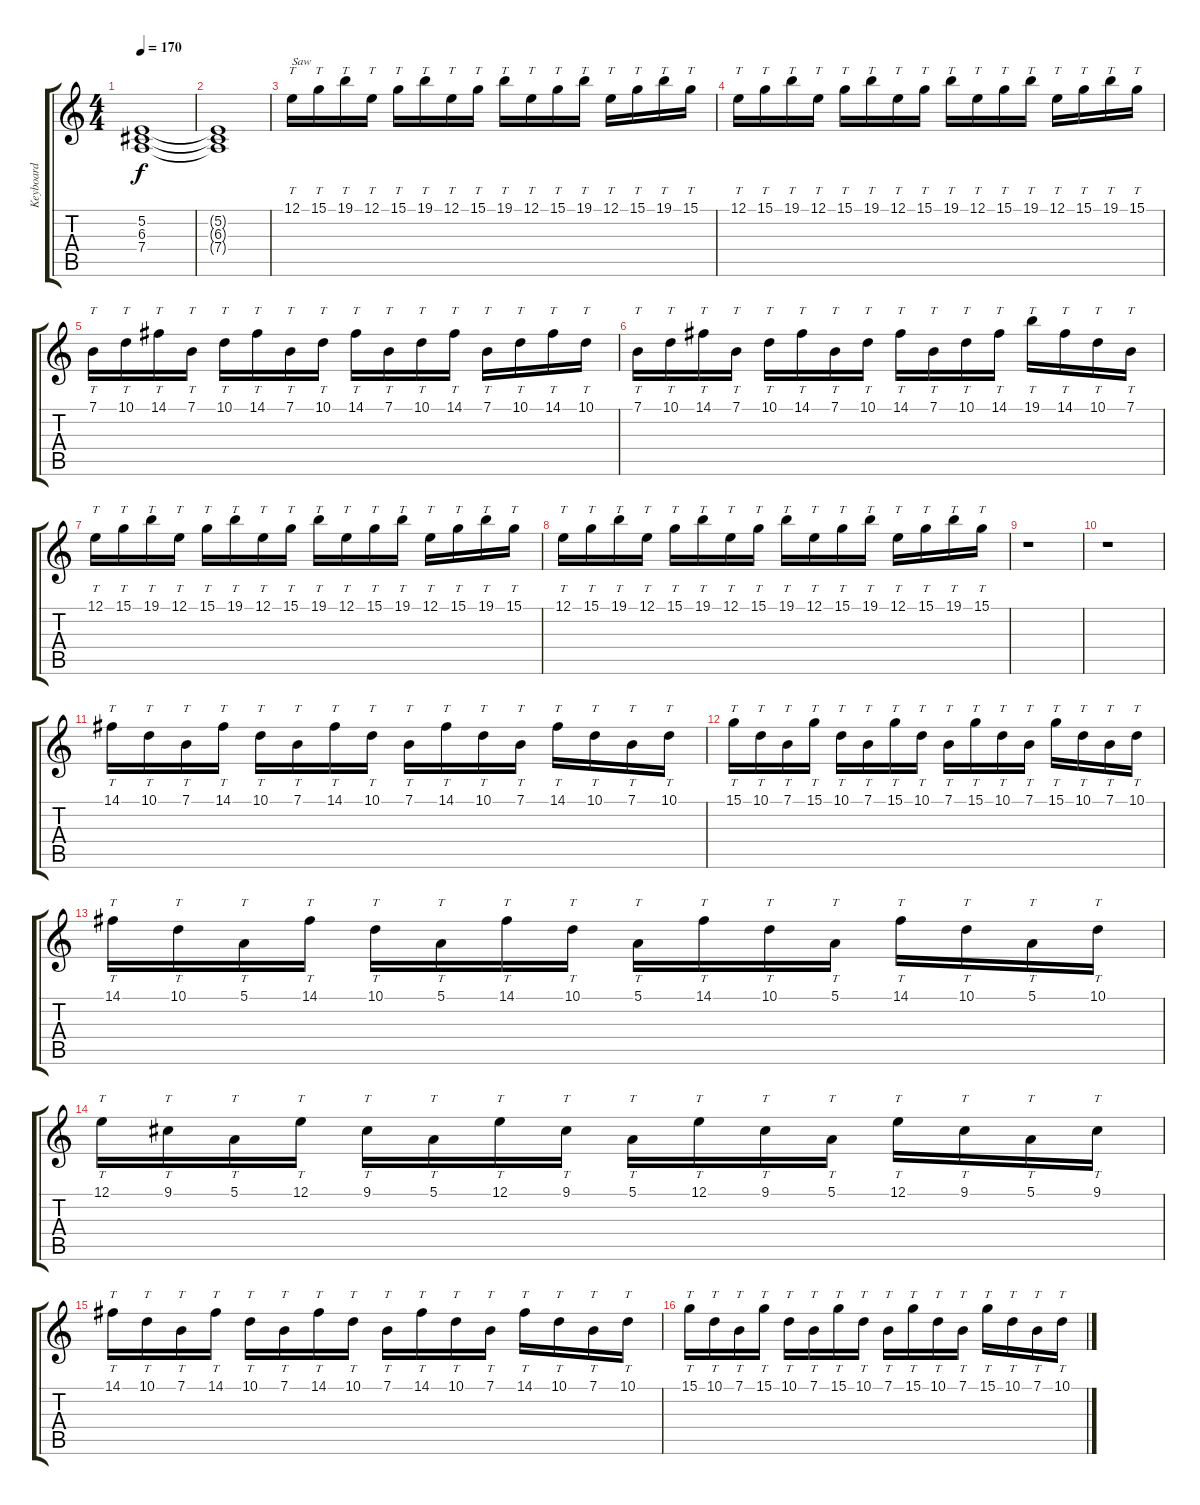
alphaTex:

\track ("Keyboard" "Keyboard") {instrument lead2sawtooth}
\staff {score tabs}
\tuning (E4 B3 G3 D3 A2 D2) {hide}
\ts (4 4)
\tempo 170
\clef g2
\ks c
(5.2 6.3 7.4).1{dy f} |
(5.2{t} 6.3{t} 7.4{t}).1 |
12.1.16{tt txt "Saw" instrument lead2sawtooth} 15.1.16{tt} 19.1.16{tt} 12.1.16{tt} 15.1.16{tt} 19.1.16{tt} 12.1.16{tt} 15.1.16{tt} 19.1.16{tt} 12.1.16{tt} 15.1.16{tt} 19.1.16{tt} 12.1.16{tt} 15.1.16{tt} 19.1.16{tt} 15.1.16{tt} |
12.1.16{tt} 15.1.16{tt} 19.1.16{tt} 12.1.16{tt} 15.1.16{tt} 19.1.16{tt} 12.1.16{tt} 15.1.16{tt} 19.1.16{tt} 12.1.16{tt} 15.1.16{tt} 19.1.16{tt} 12.1.16{tt} 15.1.16{tt} 19.1.16{tt} 15.1.16{tt} |
7.1.16{tt} 10.1.16{tt} 14.1.16{tt} 7.1.16{tt} 10.1.16{tt} 14.1.16{tt} 7.1.16{tt} 10.1.16{tt} 14.1.16{tt} 7.1.16{tt} 10.1.16{tt} 14.1.16{tt} 7.1.16{tt} 10.1.16{tt} 14.1.16{tt} 10.1.16{tt} |
7.1.16{tt} 10.1.16{tt} 14.1.16{tt} 7.1.16{tt} 10.1.16{tt} 14.1.16{tt} 7.1.16{tt} 10.1.16{tt} 14.1.16{tt} 7.1.16{tt} 10.1.16{tt} 14.1.16{tt} 19.1.16{tt} 14.1.16{tt} 10.1.16{tt} 7.1.16{tt} |
12.1.16{tt} 15.1.16{tt} 19.1.16{tt} 12.1.16{tt} 15.1.16{tt} 19.1.16{tt} 12.1.16{tt} 15.1.16{tt} 19.1.16{tt} 12.1.16{tt} 15.1.16{tt} 19.1.16{tt} 12.1.16{tt} 15.1.16{tt} 19.1.16{tt} 15.1.16{tt} |
12.1.16{tt} 15.1.16{tt} 19.1.16{tt} 12.1.16{tt} 15.1.16{tt} 19.1.16{tt} 12.1.16{tt} 15.1.16{tt} 19.1.16{tt} 12.1.16{tt} 15.1.16{tt} 19.1.16{tt} 12.1.16{tt} 15.1.16{tt} 19.1.16{tt} 15.1.16{tt} |
r.1 |
r.1 |
14.1.16{tt} 10.1.16{tt} 7.1.16{tt} 14.1.16{tt} 10.1.16{tt} 7.1.16{tt} 14.1.16{tt} 10.1.16{tt} 7.1.16{tt} 14.1.16{tt} 10.1.16{tt} 7.1.16{tt} 14.1.16{tt} 10.1.16{tt} 7.1.16{tt} 10.1.16{tt} |
15.1.16{tt} 10.1.16{tt} 7.1.16{tt} 15.1.16{tt} 10.1.16{tt} 7.1.16{tt} 15.1.16{tt} 10.1.16{tt} 7.1.16{tt} 15.1.16{tt} 10.1.16{tt} 7.1.16{tt} 15.1.16{tt} 10.1.16{tt} 7.1.16{tt} 10.1.16{tt} |
14.1.16{tt} 10.1.16{tt} 5.1.16{tt} 14.1.16{tt} 10.1.16{tt} 5.1.16{tt} 14.1.16{tt} 10.1.16{tt} 5.1.16{tt} 14.1.16{tt} 10.1.16{tt} 5.1.16{tt} 14.1.16{tt} 10.1.16{tt} 5.1.16{tt} 10.1.16{tt} |
12.1.16{tt} 9.1.16{tt} 5.1.16{tt} 12.1.16{tt} 9.1.16{tt} 5.1.16{tt} 12.1.16{tt} 9.1.16{tt} 5.1.16{tt} 12.1.16{tt} 9.1.16{tt} 5.1.16{tt} 12.1.16{tt} 9.1.16{tt} 5.1.16{tt} 9.1.16{tt} |
14.1.16{tt} 10.1.16{tt} 7.1.16{tt} 14.1.16{tt} 10.1.16{tt} 7.1.16{tt} 14.1.16{tt} 10.1.16{tt} 7.1.16{tt} 14.1.16{tt} 10.1.16{tt} 7.1.16{tt} 14.1.16{tt} 10.1.16{tt} 7.1.16{tt} 10.1.16{tt} |
15.1.16{tt} 10.1.16{tt} 7.1.16{tt} 15.1.16{tt} 10.1.16{tt} 7.1.16{tt} 15.1.16{tt} 10.1.16{tt} 7.1.16{tt} 15.1.16{tt} 10.1.16{tt} 7.1.16{tt} 15.1.16{tt} 10.1.16{tt} 7.1.16{tt} 10.1.16{tt}
